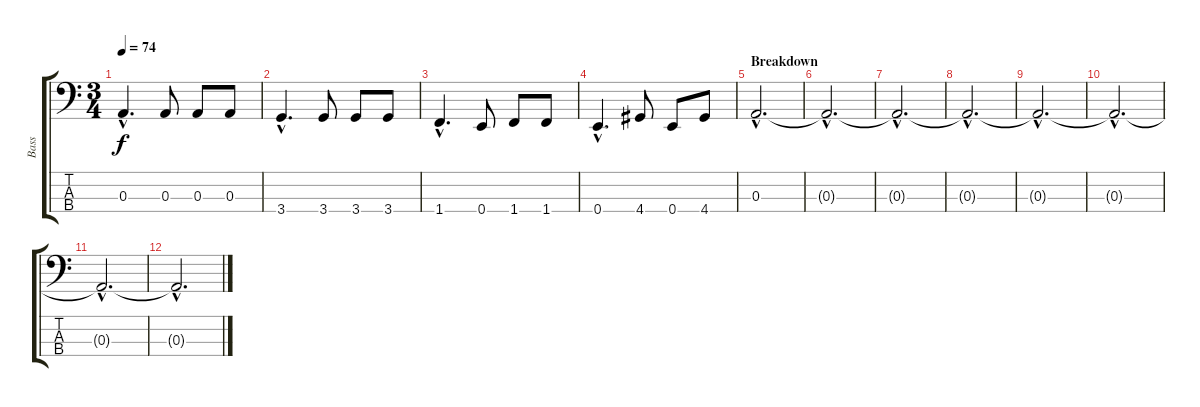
\track ("Bass" "Bass") {instrument electricbassfinger}
\staff {score tabs}
\tuning (G2 D2 A1 E1) {hide}
\ts (3 4)
\tempo 74
\clef f4
\ks c
0.3{hac}.4{d dy f} 0.3.8 0.3.8 0.3.8 |
3.4{hac}.4{d} 3.4.8 3.4.8 3.4.8 |
1.4{hac}.4{d} 0.4.8 1.4.8 1.4.8 |
0.4{hac}.4{d} 4.4.8 0.4.8 4.4.8 |
\section ("" "Breakdown")
0.3{hac}.2{d} |
0.3{hac t}.2{d} |
0.3{hac t}.2{d} |
0.3{hac t}.2{d} |
0.3{hac t}.2{d} |
0.3{hac t}.2{d} |
0.3{hac t}.2{d} |
0.3{hac t}.2{d}
